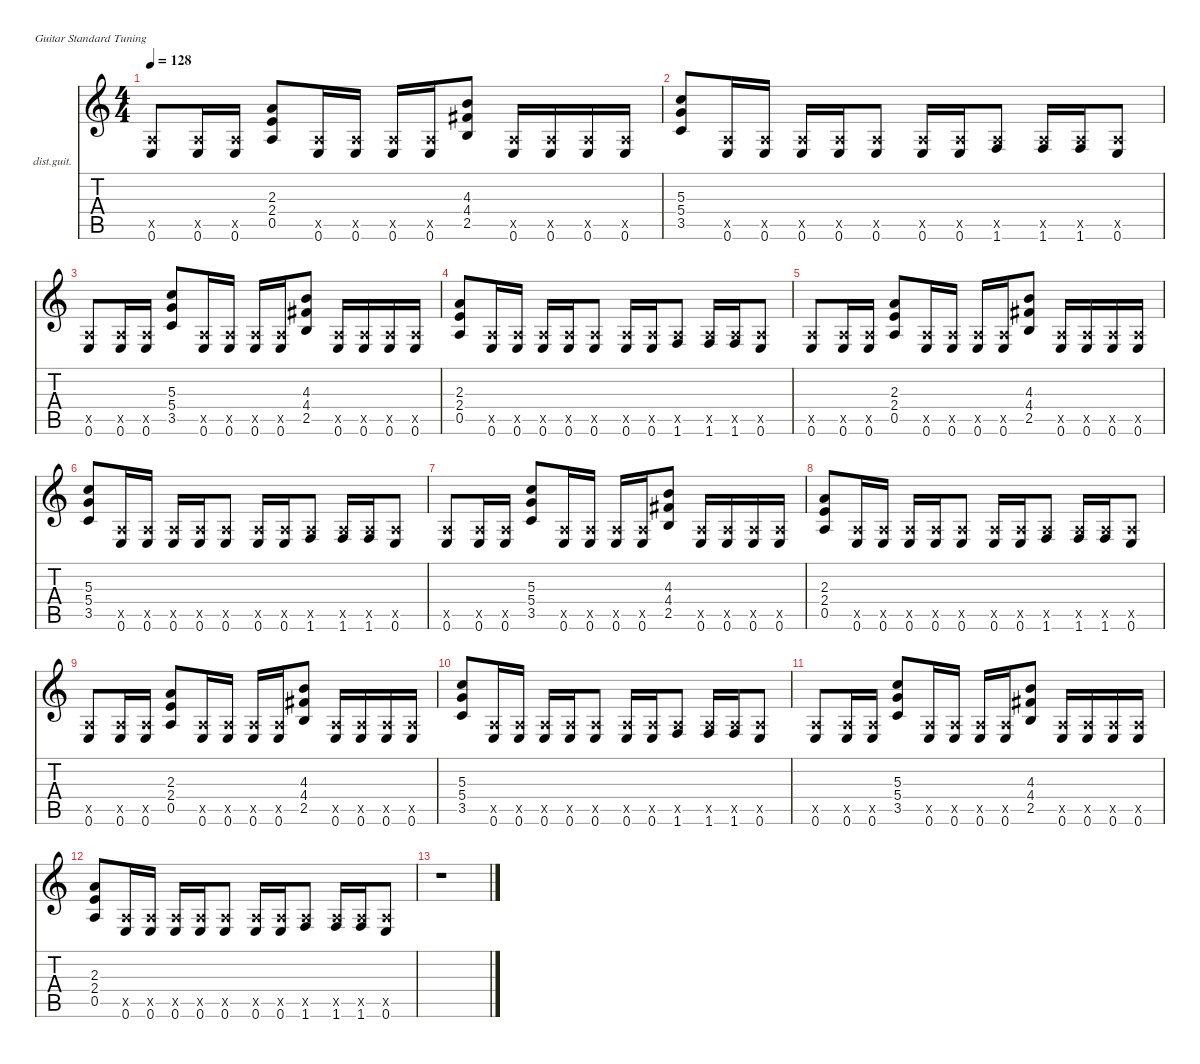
\defaultSystemsLayout 4
\hideDynamics
\bracketExtendMode nobrackets
\firstSystemTrackNameOrientation horizontal
\otherSystemsTrackNameOrientation horizontal
\track ("Rhythm Guitar 1" "dist.guit.") {instrument distortionguitar}
\staff {score tabs}
\tuning (E4 B3 G3 D3 A2 E2)
\ts (4 4)
\tempo 128
\clef g2
\ks c
(0.5{x} 0.6).8{dy f} (0.5{x} 0.6).16 (0.5{x} 0.6).16 (2.3 2.4 0.5).8 (0.5{x} 0.6).16 (0.5{x} 0.6).16 (0.5{x} 0.6).16 (0.5{x} 0.6).16 (4.3 4.4{acc #} 2.5).8 (0.5{x} 0.6).16 (0.5{x} 0.6).16 (0.5{x} 0.6).16 (0.5{x} 0.6).16 |
(5.3 5.4 3.5).8 (0.5{x} 0.6).16 (0.5{x} 0.6).16 (0.5{x} 0.6).16 (0.5{x} 0.6).16 (0.5{x} 0.6).8 (0.5{x} 0.6).16 (0.5{x} 0.6).16 (0.5{x} 1.6).8 (0.5{x} 1.6).16 (0.5{x} 1.6).16 (0.5{x} 0.6).8 |
(0.5{x} 0.6).8 (0.5{x} 0.6).16 (0.5{x} 0.6).16 (5.3 5.4 3.5).8 (0.5{x} 0.6).16 (0.5{x} 0.6).16 (0.5{x} 0.6).16 (0.5{x} 0.6).16 (4.3 4.4{acc #} 2.5).8 (0.5{x} 0.6).16 (0.5{x} 0.6).16 (0.5{x} 0.6).16 (0.5{x} 0.6).16 |
(2.3 2.4 0.5).8 (0.5{x} 0.6).16 (0.5{x} 0.6).16 (0.5{x} 0.6).16 (0.5{x} 0.6).16 (0.5{x} 0.6).8 (0.5{x} 0.6).16 (0.5{x} 0.6).16 (0.5{x} 1.6).8 (0.5{x} 1.6).16 (0.5{x} 1.6).16 (0.5{x} 0.6).8 |
(0.5{x} 0.6).8 (0.5{x} 0.6).16 (0.5{x} 0.6).16 (2.3 2.4 0.5).8 (0.5{x} 0.6).16 (0.5{x} 0.6).16 (0.5{x} 0.6).16 (0.5{x} 0.6).16 (4.3 4.4{acc #} 2.5).8 (0.5{x} 0.6).16 (0.5{x} 0.6).16 (0.5{x} 0.6).16 (0.5{x} 0.6).16 |
(5.3 5.4 3.5).8 (0.5{x} 0.6).16 (0.5{x} 0.6).16 (0.5{x} 0.6).16 (0.5{x} 0.6).16 (0.5{x} 0.6).8 (0.5{x} 0.6).16 (0.5{x} 0.6).16 (0.5{x} 1.6).8 (0.5{x} 1.6).16 (0.5{x} 1.6).16 (0.5{x} 0.6).8 |
(0.5{x} 0.6).8 (0.5{x} 0.6).16 (0.5{x} 0.6).16 (5.3 5.4 3.5).8 (0.5{x} 0.6).16 (0.5{x} 0.6).16 (0.5{x} 0.6).16 (0.5{x} 0.6).16 (4.3 4.4{acc #} 2.5).8 (0.5{x} 0.6).16 (0.5{x} 0.6).16 (0.5{x} 0.6).16 (0.5{x} 0.6).16 |
(2.3 2.4 0.5).8 (0.5{x} 0.6).16 (0.5{x} 0.6).16 (0.5{x} 0.6).16 (0.5{x} 0.6).16 (0.5{x} 0.6).8 (0.5{x} 0.6).16 (0.5{x} 0.6).16 (0.5{x} 1.6).8 (0.5{x} 1.6).16 (0.5{x} 1.6).16 (0.5{x} 0.6).8 |
(0.5{x} 0.6).8 (0.5{x} 0.6).16 (0.5{x} 0.6).16 (2.3 2.4 0.5).8 (0.5{x} 0.6).16 (0.5{x} 0.6).16 (0.5{x} 0.6).16 (0.5{x} 0.6).16 (4.3 4.4{acc #} 2.5).8 (0.5{x} 0.6).16 (0.5{x} 0.6).16 (0.5{x} 0.6).16 (0.5{x} 0.6).16 |
(5.3 5.4 3.5).8 (0.5{x} 0.6).16 (0.5{x} 0.6).16 (0.5{x} 0.6).16 (0.5{x} 0.6).16 (0.5{x} 0.6).8 (0.5{x} 0.6).16 (0.5{x} 0.6).16 (0.5{x} 1.6).8 (0.5{x} 1.6).16 (0.5{x} 1.6).16 (0.5{x} 0.6).8 |
(0.5{x} 0.6).8 (0.5{x} 0.6).16 (0.5{x} 0.6).16 (5.3 5.4 3.5).8 (0.5{x} 0.6).16 (0.5{x} 0.6).16 (0.5{x} 0.6).16 (0.5{x} 0.6).16 (4.3 4.4{acc #} 2.5).8 (0.5{x} 0.6).16 (0.5{x} 0.6).16 (0.5{x} 0.6).16 (0.5{x} 0.6).16 |
(2.3 2.4 0.5).8 (0.5{x} 0.6).16 (0.5{x} 0.6).16 (0.5{x} 0.6).16 (0.5{x} 0.6).16 (0.5{x} 0.6).8 (0.5{x} 0.6).16 (0.5{x} 0.6).16 (0.5{x} 1.6).8 (0.5{x} 1.6).16 (0.5{x} 1.6).16 (0.5{x} 0.6).8 |
r.1
